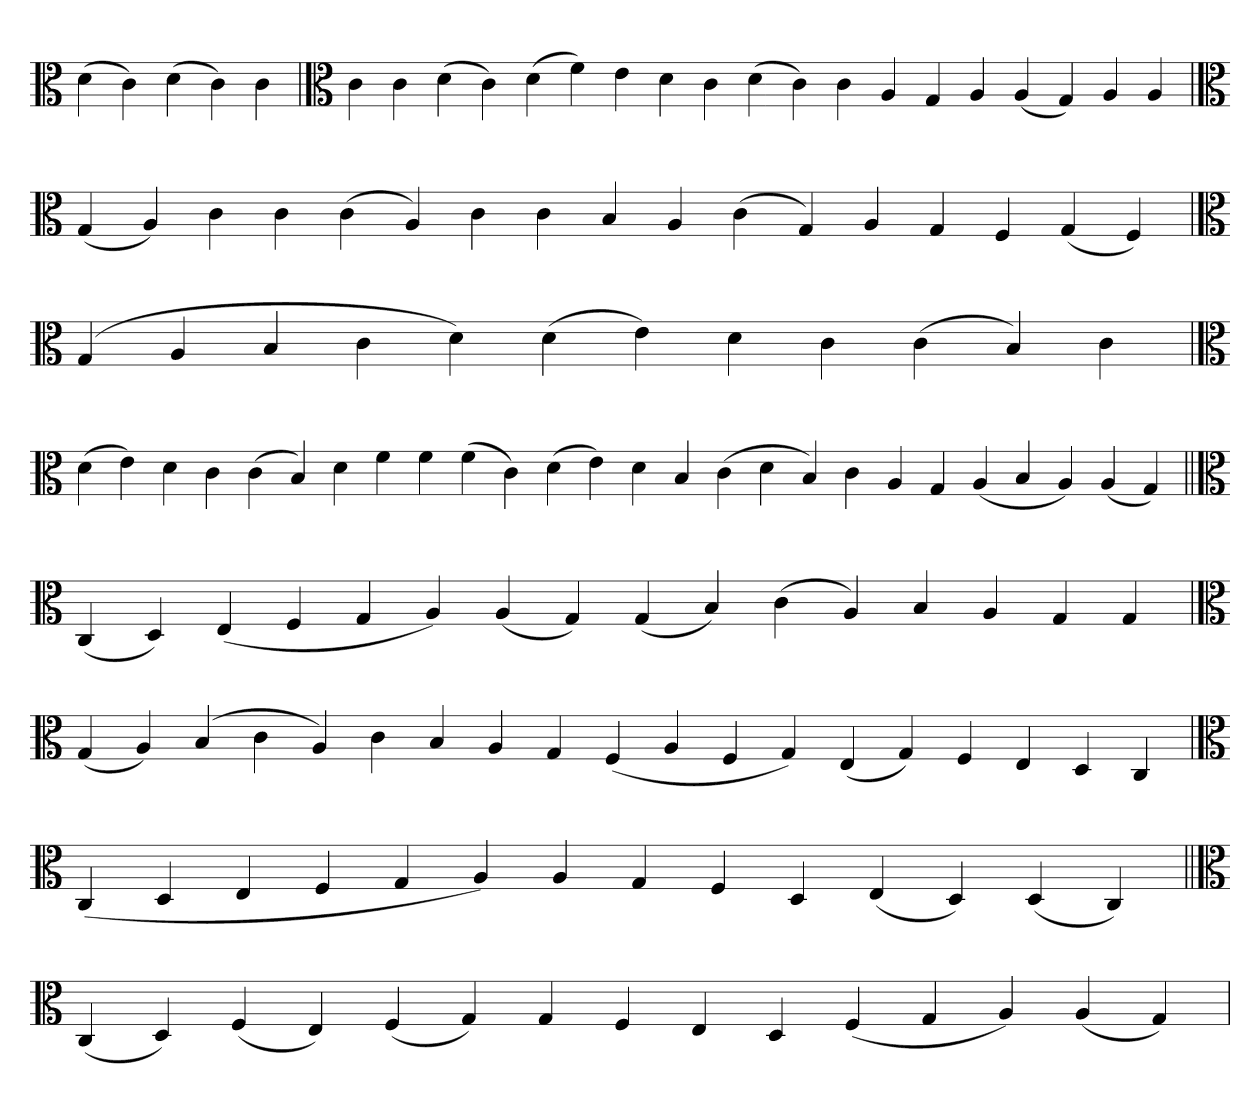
**kern
*part1
*staff1
*clefC3
=
(4d
4c)
(4d
4c)
4c
=`
*clefC3
4c
4c
(4d
4c)
(4d
4f)
4e
4d
4c
(4d
4c)
4c
4A
4G
4A
(4A
4G)
4A
4A
=`
*clefC3
(4G
4A)
4c
4c
(4c
4A)
4c
4c
4B
4A
(4c
4G)
4A
4G
4F
(4G
4F)
='
*clefC3
(4G
4A
4B
4c
4d)
(4d
4e)
4d
4c
(4c
4B)
4c
=`
*clefC3
(4d
4e)
4d
4c
(4c
4B)
4d
4f
4f
(4f
4c)
(4d
4e)
4d
4B
(4c
4d
4B)
4c
4A
4G
(4A
4B
4A)
(4A
4G)
=||
*clefC3
(4C
4D)
(4E
4F
4G
4A)
(4A
4G)
(4G
4B)
(4c
4A)
4B
4A
4G
4G
='
*clefC3
(4G
4A)
(4B
4c
4A)
4c
4B
4A
4G
(4F
4A
4F
4G)
(4E
4G)
4F
4E
4D
4C
=`
*clefC3
(4C
4D
4E
4F
4G
4A)
4A
4G
4F
4D
(4E
4D)
(4D
4C)
=||
*clefC3
(4C
4D)
(4F
4E)
(4F
4G)
4G
4F
4E
4D
(4F
4G
4A)
(4A
4G)
=`
*-
